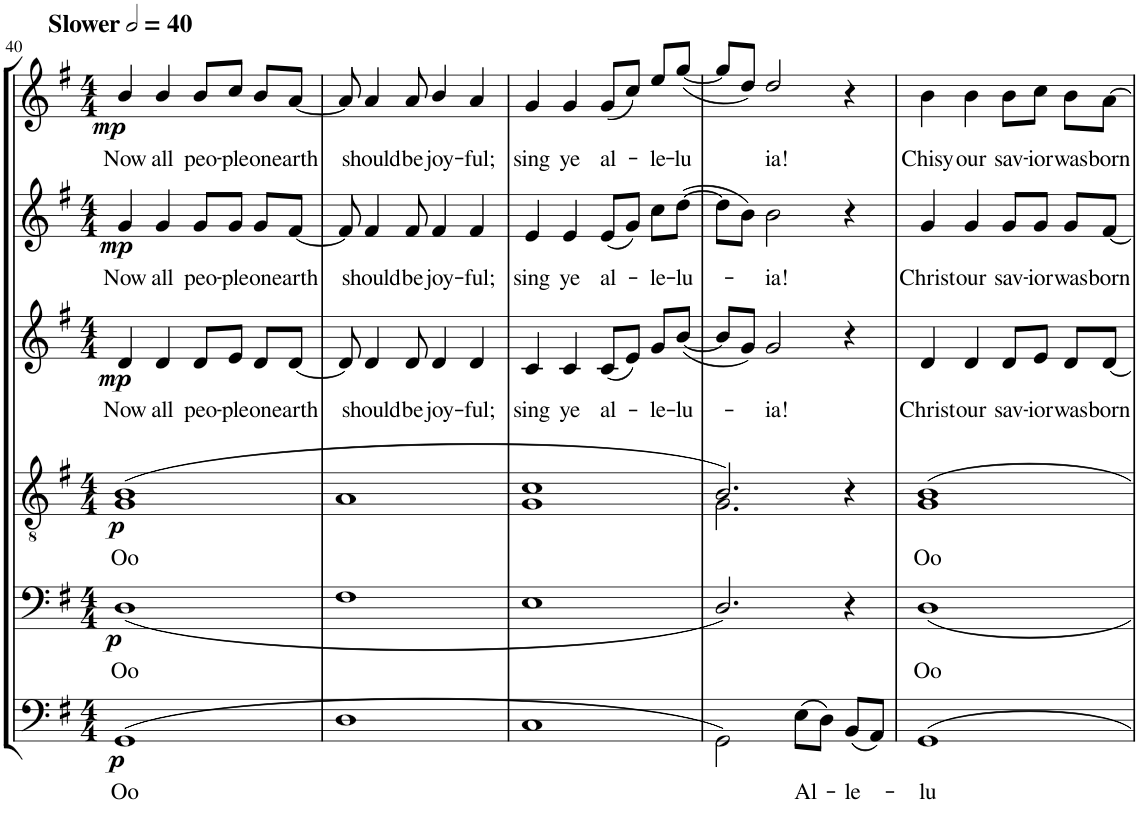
**kern	**text	**dynam	**kern	**text	**dynam	**kern	**text	**dynam	**kern	**text	**dynam	**kern	**text	**dynam	**kern	**text	**dynam
*part6	*part6	*part6	*part5	*part5	*part5	*part4	*part4	*part4	*part3	*part3	*part3	*part2	*part2	*part2	*part1	*part1	*part1
*staff6	*staff6	*staff6	*staff5	*staff5	*staff5	*staff4	*staff4	*staff4	*staff3	*staff3	*staff3	*staff2	*staff2	*staff2	*staff1	*staff1	*staff1
*I"Bassi I	*	*	*I"Bassi II	*	*	*I"Tenori	*	*	*I"Contralti	*	*	*I"Soprani I	*	*	*I"Soprani II	*	*
!!LO:PB:g=z
*clefF4	*	*	*clefF4	*	*	*clefGv2	*	*	*clefG2	*	*	*clefG2	*	*	*clefG2	*	*
*	*	*	*	*	*	*	*	*	*	*	*	*Trd1c2	*	*	*Trd1c2	*	*
*k[f#]	*	*	*k[f#]	*	*	*k[f#]	*	*	*k[f#]	*	*	*k[f#]	*	*	*k[f#]	*	*
*G:	*	*	*G:	*	*	*G:	*	*	*G:	*	*	*G:	*	*	*G:	*	*
*M4/4	*	*	*M4/4	*	*	*M4/4	*	*	*M4/4	*	*	*M4/4	*	*	*M4/4	*	*
*MM80	*	*	*MM80	*	*	*MM80	*	*	*MM80	*	*	*MM80	*	*	*MM80	*	*
=40	=40	=40	=40	=40	=40	=40	=40	=40	=40	=40	=40	=40	=40	=40	=40	=40	=40
!	!	!	!	!	!	!	!	!	!	!	!	!	!	!	!LO:TX:a:B:t=Slower	!	!
!	!LO:LY:b	!LO:DY:b	!	!LO:LY:b	!LO:DY:b	!	!LO:LY:b	!LO:DY:b	!	!LO:LY:b	!LO:DY:b	!	!LO:LY:b	!LO:DY:b	!	!LO:LY:b	!LO:DY:b
(1GG	Oo	p	(1D	Oo	p	(1G 1B	Oo	p	4d/	Now	mp	4g/	Now	mp	4b/	Now	mp
!	!	!	!	!	!	!	!	!	!	!LO:LY:b	!	!	!LO:LY:b	!	!	!LO:LY:b	!
.	.	.	.	.	.	.	.	.	4d/	all	.	4g/	all	.	4b/	all	.
!	!	!	!	!	!	!	!	!	!	!LO:LY:b	!	!	!LO:LY:b	!	!	!LO:LY:b	!
.	.	.	.	.	.	.	.	.	8d/L	peo-	.	8g/L	peo-	.	8b/L	peo-	.
!	!	!	!	!	!	!	!	!	!	!LO:LY:b	!	!	!LO:LY:b	!	!	!LO:LY:b	!
.	.	.	.	.	.	.	.	.	8e/J	-ple	.	8g/J	-ple	.	8cc/J	-ple	.
!	!	!	!	!	!	!	!	!	!	!LO:LY:b	!	!	!LO:LY:b	!	!	!LO:LY:b	!
.	.	.	.	.	.	.	.	.	8d/L	on	.	8g/L	on	.	8b/L	on	.
!	!	!	!	!	!	!	!	!	!	!LO:LY:b	!	!	!LO:LY:b	!	!	!LO:LY:b	!
.	.	.	.	.	.	.	.	.	[8d/J	earth	.	[8f#/J	earth	.	[8a/J	earth	.
=41	=41	=41	=41	=41	=41	=41	=41	=41	=41	=41	=41	=41	=41	=41	=41	=41	=41
1D	.	.	1F#	.	.	1A	.	.	8d/]	.	.	8f#/]	.	.	8a/]	.	.
!	!	!	!	!	!	!	!	!	!	!LO:LY:b	!	!	!LO:LY:b	!	!	!LO:LY:b	!
.	.	.	.	.	.	.	.	.	4d/	should	.	4f#/	should	.	4a/	should	.
!	!	!	!	!	!	!	!	!	!	!LO:LY:b	!	!	!LO:LY:b	!	!	!LO:LY:b	!
.	.	.	.	.	.	.	.	.	8d/	be	.	8f#/	be	.	8a/	be	.
!	!	!	!	!	!	!	!	!	!	!LO:LY:b	!	!	!LO:LY:b	!	!	!LO:LY:b	!
.	.	.	.	.	.	.	.	.	4d/	joy-	.	4f#/	joy-	.	4b/	joy-	.
!	!	!	!	!	!	!	!	!	!	!LO:LY:b	!	!	!LO:LY:b	!	!	!LO:LY:b	!
.	.	.	.	.	.	.	.	.	4d/	-ful;	.	4f#/	-ful;	.	4a/	-ful;	.
=42	=42	=42	=42	=42	=42	=42	=42	=42	=42	=42	=42	=42	=42	=42	=42	=42	=42
!	!	!	!	!	!	!	!	!	!	!LO:LY:b	!	!	!LO:LY:b	!	!	!LO:LY:b	!
1C	.	.	1E	.	.	1G 1c	.	.	4c/	sing	.	4e/	sing	.	4g/	sing	.
!	!	!	!	!	!	!	!	!	!	!LO:LY:b	!	!	!LO:LY:b	!	!	!LO:LY:b	!
.	.	.	.	.	.	.	.	.	4c/	ye	.	4e/	ye	.	4g/	ye	.
!	!	!	!	!	!	!	!	!	!	!LO:LY:b	!	!	!LO:LY:b	!	!	!LO:LY:b	!
.	.	.	.	.	.	.	.	.	(8c/L	al-	.	(8e/L	al-	.	(8g/L	al-	.
.	.	.	.	.	.	.	.	.	8e/J)	.	.	8g/J)	.	.	8cc/J)	.	.
!	!	!	!	!	!	!	!	!	!	!LO:LY:b	!	!	!LO:LY:b	!	!	!LO:LY:b	!
.	.	.	.	.	.	.	.	.	8g/L	-le-	.	8cc\L	-le-	.	8ee/L	le-	.
!	!	!	!	!	!	!	!	!	!	!LO:LY:b	!	!	!LO:LY:b	!	!	!LO:LY:b	!
.	.	.	.	.	.	.	.	.	([8b/J	-lu-	.	([8dd\J	-lu-	.	([8gg/J	-lu	.
=43	=43	=43	=43	=43	=43	=43	=43	=43	=43	=43	=43	=43	=43	=43	=43	=43	=43
*	*	*	*	*	*	*^	*	*	*	*	*	*	*	*	*	*	*
2GG\)	.	.	2.D/)	.	.	2.B/)	2.G\	.	.	8b/L]	.	.	8dd\L]	.	.	8gg/L]	.	.
.	.	.	.	.	.	.	.	.	.	8g/J)	.	.	8b\J)	.	.	8dd/J)	.	.
!	!	!	!	!	!	!	!	!	!	!	!LO:LY:b	!	!	!LO:LY:b	!	!	!LO:LY:b	!
.	.	.	.	.	.	.	.	.	.	2g/	-ia!	.	2b\	-ia!	.	2dd/	ia!	.
!	!LO:LY:b	!	!	!	!	!	!	!	!	!	!	!	!	!	!	!	!	!
(8E\L	Al-	.	.	.	.	.	.	.	.	.	.	.	.	.	.	.	.	.
8D\J)	.	.	.	.	.	.	.	.	.	.	.	.	.	.	.	.	.	.
!	!LO:LY:b	!	!	!	!	!	!	!	!	!	!	!	!	!	!	!	!	!
(8BB/L	-le-	.	4r	.	.	4r	4ryy	.	.	4r	.	.	4r	.	.	4r	.	.
8AA/J)	.	.	.	.	.	.	.	.	.	.	.	.	.	.	.	.	.	.
*	*	*	*	*	*	*v	*v	*	*	*	*	*	*	*	*	*	*	*
=44	=44	=44	=44	=44	=44	=44	=44	=44	=44	=44	=44	=44	=44	=44	=44	=44	=44
!	!LO:LY:b	!	!	!LO:LY:b	!	!	!LO:LY:b	!	!	!LO:LY:b	!	!	!LO:LY:b	!	!	!LO:LY:b	!
1GG	-lu	.	1D	Oo	.	1G 1B	Oo	.	4d/	Christ	.	4g/	Christ	.	4b\	Chisy	.
!	!	!	!	!	!	!	!	!	!	!LO:LY:b	!	!	!LO:LY:b	!	!	!LO:LY:b	!
.	.	.	.	.	.	.	.	.	4d/	our	.	4g/	our	.	4b\	our	.
!	!	!	!	!	!	!	!	!	!	!LO:LY:b	!	!	!LO:LY:b	!	!	!LO:LY:b	!
.	.	.	.	.	.	.	.	.	8d/L	sav-	.	8g/L	sav-	.	8b\L	sav-	.
!	!	!	!	!	!	!	!	!	!	!LO:LY:b	!	!	!LO:LY:b	!	!	!LO:LY:b	!
.	.	.	.	.	.	.	.	.	8e/J	-ior	.	8g/J	-ior	.	8cc\J	-ior	.
!	!	!	!	!	!	!	!	!	!	!LO:LY:b	!	!	!LO:LY:b	!	!	!LO:LY:b	!
.	.	.	.	.	.	.	.	.	8d/L	was	.	8g/L	was	.	8b\L	was	.
!	!	!	!	!	!	!	!	!	!	!LO:LY:b	!	!	!LO:LY:b	!	!	!LO:LY:b	!
.	.	.	.	.	.	.	.	.	[8d/J	born	.	[8f#/J	born	.	[8a\J	born	.
=	=	=	=	=	=	=	=	=	=	=	=	=	=	=	=	=	=
*-	*-	*-	*-	*-	*-	*-	*-	*-	*-	*-	*-	*-	*-	*-	*-	*-	*-
